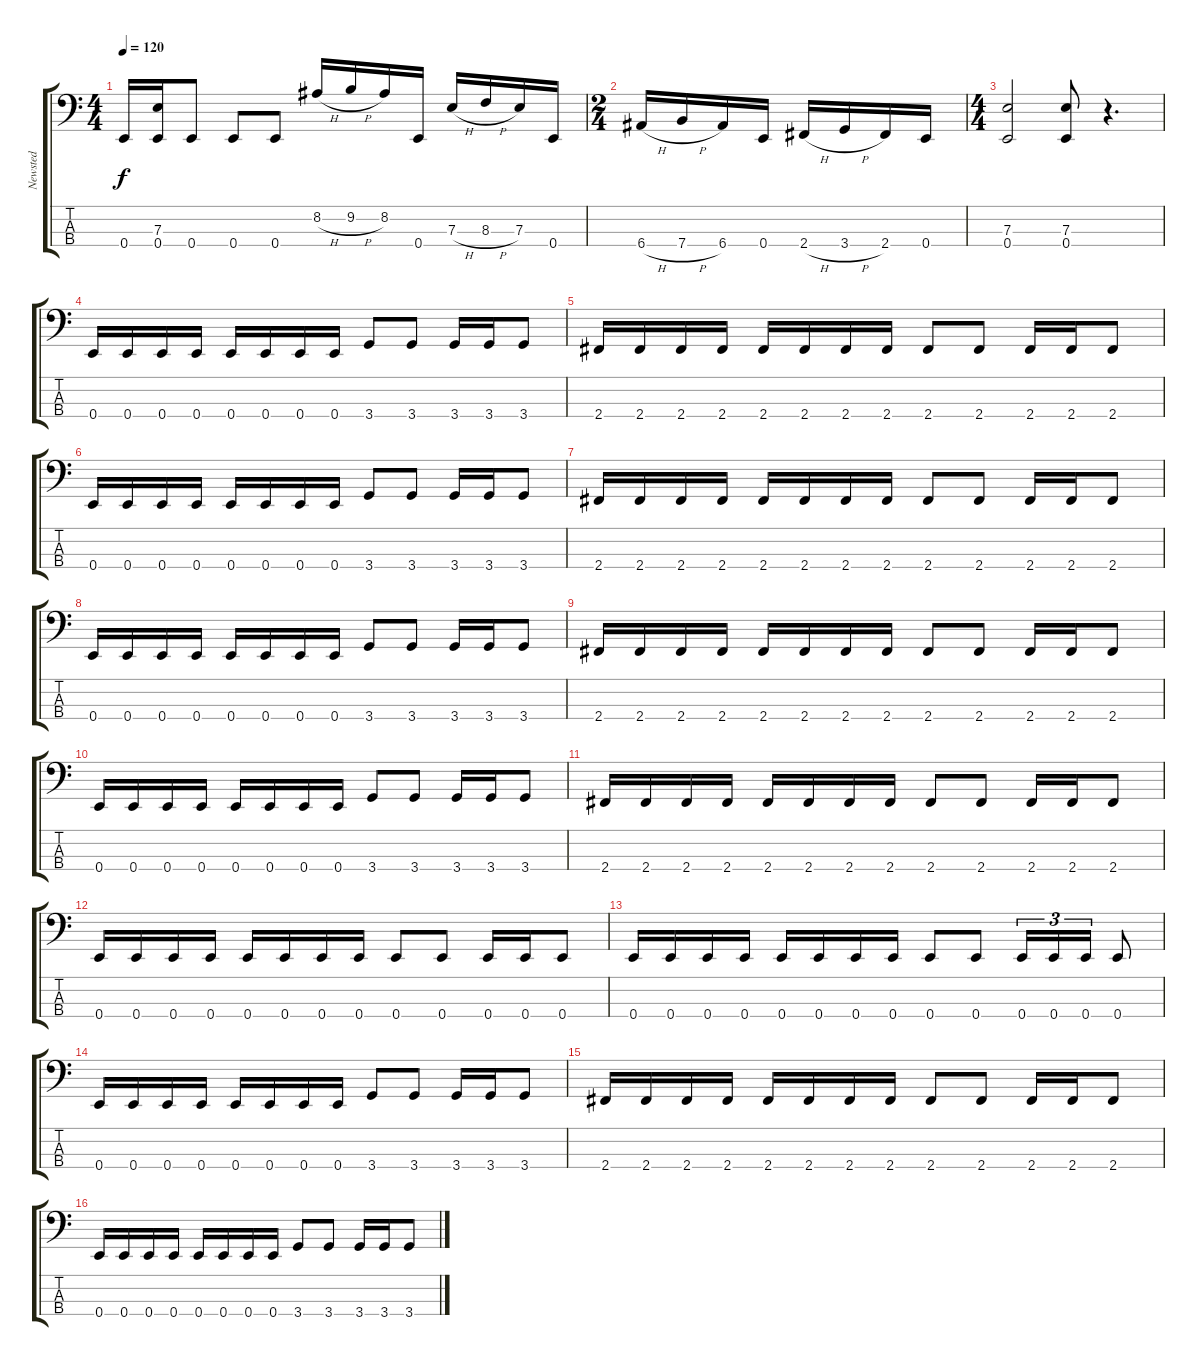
\track ("Newsted" "Newsted") {instrument electricbassfinger}
\staff {score tabs}
\tuning (G2 D2 A1 E1) {hide}
\ts (4 4)
\tempo 120
\clef f4
\ks c
0.4.16{dy f} (7.3 0.4).16 0.4.8 0.4.8 0.4.8 8.2{h}.16 9.2{h}.16 8.2.16 0.4.16 7.3{h}.16 8.3{h}.16 7.3.16 0.4.16 |
\ts (2 4)
6.4{h}.16 7.4{h}.16 6.4.16 0.4.16 2.4{h}.16 3.4{h}.16 2.4.16 0.4.16 |
\ts (4 4)
(7.3 0.4).2 (7.3 0.4).8 r.4{d} |
0.4.16 0.4.16 0.4.16 0.4.16 0.4.16 0.4.16 0.4.16 0.4.16 3.4.8 3.4.8 3.4.16 3.4.16 3.4.8 |
2.4.16 2.4.16 2.4.16 2.4.16 2.4.16 2.4.16 2.4.16 2.4.16 2.4.8 2.4.8 2.4.16 2.4.16 2.4.8 |
0.4.16 0.4.16 0.4.16 0.4.16 0.4.16 0.4.16 0.4.16 0.4.16 3.4.8 3.4.8 3.4.16 3.4.16 3.4.8 |
2.4.16 2.4.16 2.4.16 2.4.16 2.4.16 2.4.16 2.4.16 2.4.16 2.4.8 2.4.8 2.4.16 2.4.16 2.4.8 |
0.4.16 0.4.16 0.4.16 0.4.16 0.4.16 0.4.16 0.4.16 0.4.16 3.4.8 3.4.8 3.4.16 3.4.16 3.4.8 |
2.4.16 2.4.16 2.4.16 2.4.16 2.4.16 2.4.16 2.4.16 2.4.16 2.4.8 2.4.8 2.4.16 2.4.16 2.4.8 |
0.4.16 0.4.16 0.4.16 0.4.16 0.4.16 0.4.16 0.4.16 0.4.16 3.4.8 3.4.8 3.4.16 3.4.16 3.4.8 |
2.4.16 2.4.16 2.4.16 2.4.16 2.4.16 2.4.16 2.4.16 2.4.16 2.4.8 2.4.8 2.4.16 2.4.16 2.4.8 |
0.4.16 0.4.16 0.4.16 0.4.16 0.4.16 0.4.16 0.4.16 0.4.16 0.4.8 0.4.8 0.4.16 0.4.16 0.4.8 |
0.4.16 0.4.16 0.4.16 0.4.16 0.4.16 0.4.16 0.4.16 0.4.16 0.4.8 0.4.8 0.4.16{tu (3 2)} 0.4.16{tu (3 2)} 0.4.16{tu (3 2)} 0.4.8 |
0.4.16 0.4.16 0.4.16 0.4.16 0.4.16 0.4.16 0.4.16 0.4.16 3.4.8 3.4.8 3.4.16 3.4.16 3.4.8 |
2.4.16 2.4.16 2.4.16 2.4.16 2.4.16 2.4.16 2.4.16 2.4.16 2.4.8 2.4.8 2.4.16 2.4.16 2.4.8 |
0.4.16 0.4.16 0.4.16 0.4.16 0.4.16 0.4.16 0.4.16 0.4.16 3.4.8 3.4.8 3.4.16 3.4.16 3.4.8
